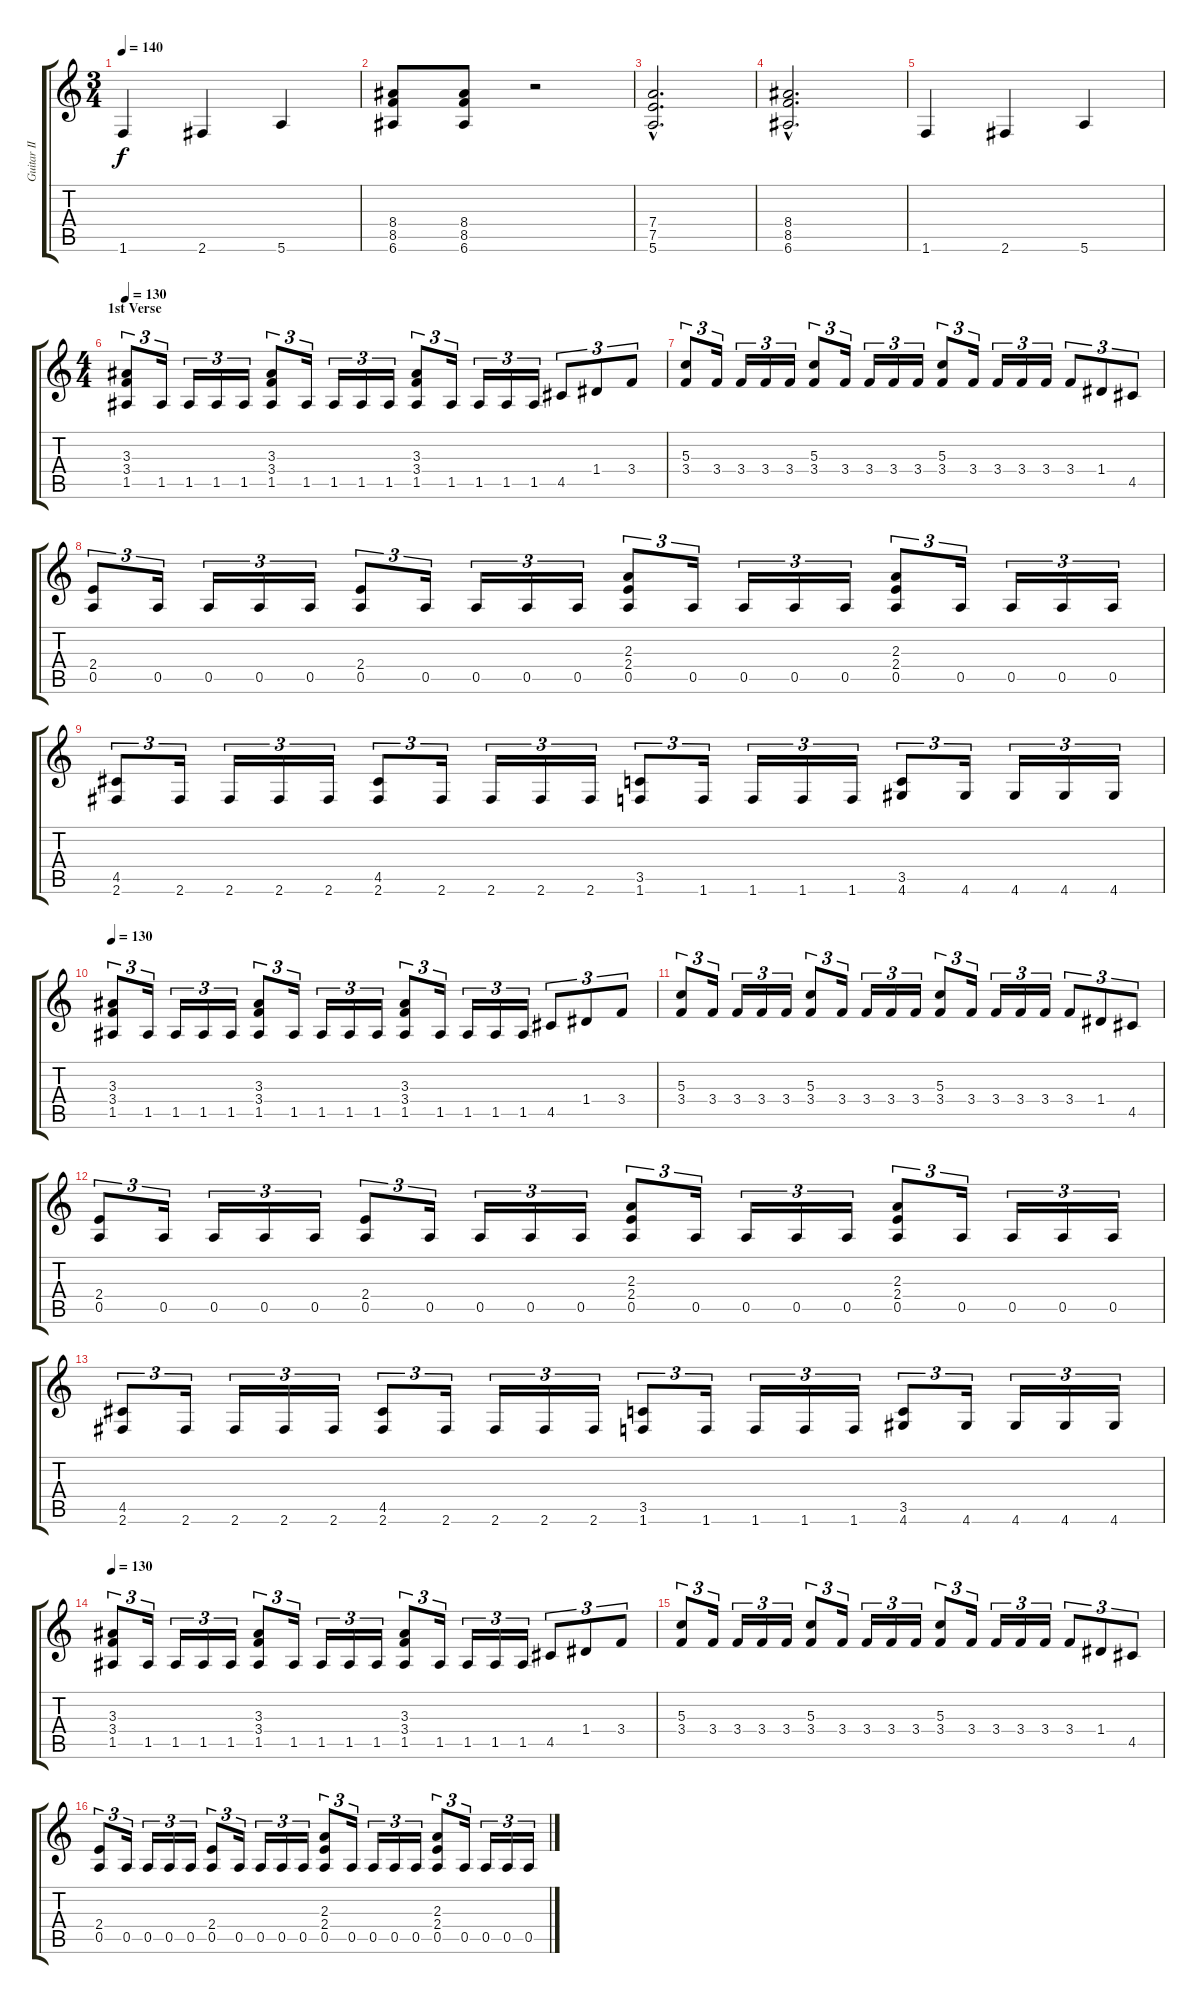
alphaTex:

\track ("Guitar II" "Guitar II") {instrument distortionguitar}
\staff {score tabs}
\tuning (E4 B3 G3 D3 A2 E2) {hide}
\ts (3 4)
\tempo 140
\clef g2
\ks c
1.6.4{dy f} 2.6.4 5.6.4 |
(8.4 8.5 6.6).8 (8.4 8.5 6.6).8 r.2 |
(7.4{hac} 7.5{hac} 5.6{hac}).2{d} |
(8.4{hac} 8.5{hac} 6.6{hac}).2{d} |
1.6.4 2.6.4 5.6.4 |
\ts (4 4)
\section ("" "1st Verse")
\tempo 130
(3.3 3.4 1.5).8{tu (3 2)} 1.5.16{tu (3 2)} 1.5.16{tu (3 2)} 1.5.16{tu (3 2)} 1.5.16{tu (3 2)} (3.3 3.4 1.5).8{tu (3 2)} 1.5.16{tu (3 2)} 1.5.16{tu (3 2)} 1.5.16{tu (3 2)} 1.5.16{tu (3 2)} (3.3 3.4 1.5).8{tu (3 2)} 1.5.16{tu (3 2)} 1.5.16{tu (3 2)} 1.5.16{tu (3 2)} 1.5.16{tu (3 2)} 4.5.8{tu (3 2)} 1.4.8{tu (3 2)} 3.4.8{tu (3 2)} |
(5.3 3.4).8{tu (3 2)} 3.4.16{tu (3 2)} 3.4.16{tu (3 2)} 3.4.16{tu (3 2)} 3.4.16{tu (3 2)} (5.3 3.4).8{tu (3 2)} 3.4.16{tu (3 2)} 3.4.16{tu (3 2)} 3.4.16{tu (3 2)} 3.4.16{tu (3 2)} (5.3 3.4).8{tu (3 2)} 3.4.16{tu (3 2)} 3.4.16{tu (3 2)} 3.4.16{tu (3 2)} 3.4.16{tu (3 2)} 3.4.8{tu (3 2)} 1.4.8{tu (3 2)} 4.5.8{tu (3 2)} |
(2.4 0.5).8{tu (3 2)} 0.5.16{tu (3 2)} 0.5.16{tu (3 2)} 0.5.16{tu (3 2)} 0.5.16{tu (3 2)} (2.4 0.5).8{tu (3 2)} 0.5.16{tu (3 2)} 0.5.16{tu (3 2)} 0.5.16{tu (3 2)} 0.5.16{tu (3 2)} (2.3 2.4 0.5).8{tu (3 2)} 0.5.16{tu (3 2)} 0.5.16{tu (3 2)} 0.5.16{tu (3 2)} 0.5.16{tu (3 2)} (2.3 2.4 0.5).8{tu (3 2)} 0.5.16{tu (3 2)} 0.5.16{tu (3 2)} 0.5.16{tu (3 2)} 0.5.16{tu (3 2)} |
(4.5 2.6).8{tu (3 2)} 2.6.16{tu (3 2)} 2.6.16{tu (3 2)} 2.6.16{tu (3 2)} 2.6.16{tu (3 2)} (4.5 2.6).8{tu (3 2)} 2.6.16{tu (3 2)} 2.6.16{tu (3 2)} 2.6.16{tu (3 2)} 2.6.16{tu (3 2)} (3.5 1.6).8{tu (3 2)} 1.6.16{tu (3 2)} 1.6.16{tu (3 2)} 1.6.16{tu (3 2)} 1.6.16{tu (3 2)} (3.5 4.6).8{tu (3 2)} 4.6.16{tu (3 2)} 4.6.16{tu (3 2)} 4.6.16{tu (3 2)} 4.6.16{tu (3 2)} |
\tempo 130
(3.3 3.4 1.5).8{tu (3 2)} 1.5.16{tu (3 2)} 1.5.16{tu (3 2)} 1.5.16{tu (3 2)} 1.5.16{tu (3 2)} (3.3 3.4 1.5).8{tu (3 2)} 1.5.16{tu (3 2)} 1.5.16{tu (3 2)} 1.5.16{tu (3 2)} 1.5.16{tu (3 2)} (3.3 3.4 1.5).8{tu (3 2)} 1.5.16{tu (3 2)} 1.5.16{tu (3 2)} 1.5.16{tu (3 2)} 1.5.16{tu (3 2)} 4.5.8{tu (3 2)} 1.4.8{tu (3 2)} 3.4.8{tu (3 2)} |
(5.3 3.4).8{tu (3 2)} 3.4.16{tu (3 2)} 3.4.16{tu (3 2)} 3.4.16{tu (3 2)} 3.4.16{tu (3 2)} (5.3 3.4).8{tu (3 2)} 3.4.16{tu (3 2)} 3.4.16{tu (3 2)} 3.4.16{tu (3 2)} 3.4.16{tu (3 2)} (5.3 3.4).8{tu (3 2)} 3.4.16{tu (3 2)} 3.4.16{tu (3 2)} 3.4.16{tu (3 2)} 3.4.16{tu (3 2)} 3.4.8{tu (3 2)} 1.4.8{tu (3 2)} 4.5.8{tu (3 2)} |
(2.4 0.5).8{tu (3 2)} 0.5.16{tu (3 2)} 0.5.16{tu (3 2)} 0.5.16{tu (3 2)} 0.5.16{tu (3 2)} (2.4 0.5).8{tu (3 2)} 0.5.16{tu (3 2)} 0.5.16{tu (3 2)} 0.5.16{tu (3 2)} 0.5.16{tu (3 2)} (2.3 2.4 0.5).8{tu (3 2)} 0.5.16{tu (3 2)} 0.5.16{tu (3 2)} 0.5.16{tu (3 2)} 0.5.16{tu (3 2)} (2.3 2.4 0.5).8{tu (3 2)} 0.5.16{tu (3 2)} 0.5.16{tu (3 2)} 0.5.16{tu (3 2)} 0.5.16{tu (3 2)} |
(4.5 2.6).8{tu (3 2)} 2.6.16{tu (3 2)} 2.6.16{tu (3 2)} 2.6.16{tu (3 2)} 2.6.16{tu (3 2)} (4.5 2.6).8{tu (3 2)} 2.6.16{tu (3 2)} 2.6.16{tu (3 2)} 2.6.16{tu (3 2)} 2.6.16{tu (3 2)} (3.5 1.6).8{tu (3 2)} 1.6.16{tu (3 2)} 1.6.16{tu (3 2)} 1.6.16{tu (3 2)} 1.6.16{tu (3 2)} (3.5 4.6).8{tu (3 2)} 4.6.16{tu (3 2)} 4.6.16{tu (3 2)} 4.6.16{tu (3 2)} 4.6.16{tu (3 2)} |
\tempo 130
(3.3 3.4 1.5).8{tu (3 2)} 1.5.16{tu (3 2)} 1.5.16{tu (3 2)} 1.5.16{tu (3 2)} 1.5.16{tu (3 2)} (3.3 3.4 1.5).8{tu (3 2)} 1.5.16{tu (3 2)} 1.5.16{tu (3 2)} 1.5.16{tu (3 2)} 1.5.16{tu (3 2)} (3.3 3.4 1.5).8{tu (3 2)} 1.5.16{tu (3 2)} 1.5.16{tu (3 2)} 1.5.16{tu (3 2)} 1.5.16{tu (3 2)} 4.5.8{tu (3 2)} 1.4.8{tu (3 2)} 3.4.8{tu (3 2)} |
(5.3 3.4).8{tu (3 2)} 3.4.16{tu (3 2)} 3.4.16{tu (3 2)} 3.4.16{tu (3 2)} 3.4.16{tu (3 2)} (5.3 3.4).8{tu (3 2)} 3.4.16{tu (3 2)} 3.4.16{tu (3 2)} 3.4.16{tu (3 2)} 3.4.16{tu (3 2)} (5.3 3.4).8{tu (3 2)} 3.4.16{tu (3 2)} 3.4.16{tu (3 2)} 3.4.16{tu (3 2)} 3.4.16{tu (3 2)} 3.4.8{tu (3 2)} 1.4.8{tu (3 2)} 4.5.8{tu (3 2)} |
(2.4 0.5).8{tu (3 2)} 0.5.16{tu (3 2)} 0.5.16{tu (3 2)} 0.5.16{tu (3 2)} 0.5.16{tu (3 2)} (2.4 0.5).8{tu (3 2)} 0.5.16{tu (3 2)} 0.5.16{tu (3 2)} 0.5.16{tu (3 2)} 0.5.16{tu (3 2)} (2.3 2.4 0.5).8{tu (3 2)} 0.5.16{tu (3 2)} 0.5.16{tu (3 2)} 0.5.16{tu (3 2)} 0.5.16{tu (3 2)} (2.3 2.4 0.5).8{tu (3 2)} 0.5.16{tu (3 2)} 0.5.16{tu (3 2)} 0.5.16{tu (3 2)} 0.5.16{tu (3 2)}
